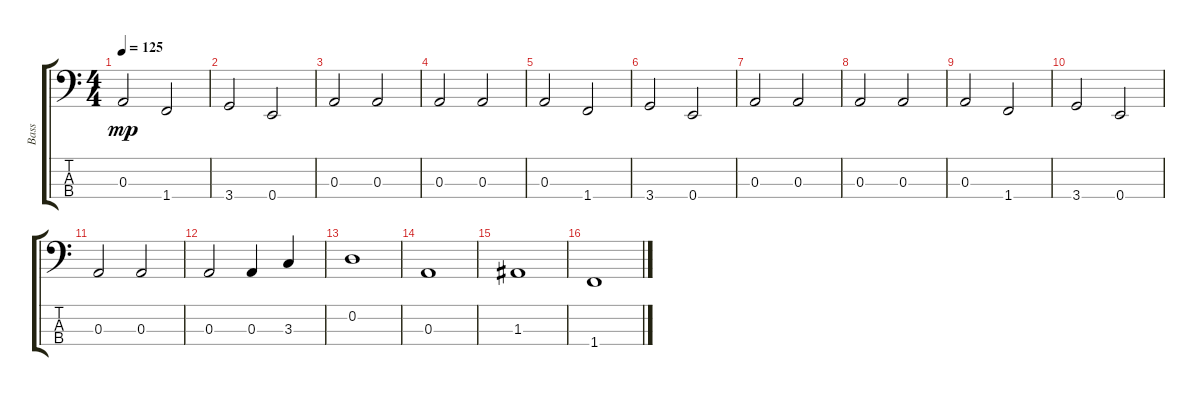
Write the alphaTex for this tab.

\track ("Bass" "Bass") {instrument acousticbass}
\staff {score tabs}
\tuning (G2 D2 A1 E1) {hide}
\ts (4 4)
\tempo 125
\clef f4
\ks c
0.3.2{dy mp} 1.4.2 |
3.4.2 0.4.2 |
0.3.2 0.3.2 |
0.3.2 0.3.2 |
0.3.2 1.4.2 |
3.4.2 0.4.2 |
0.3.2 0.3.2 |
0.3.2 0.3.2 |
0.3.2 1.4.2 |
3.4.2 0.4.2 |
0.3.2 0.3.2 |
0.3.2 0.3.4 3.3.4 |
0.2.1 |
0.3.1 |
1.3.1 |
1.4.1
